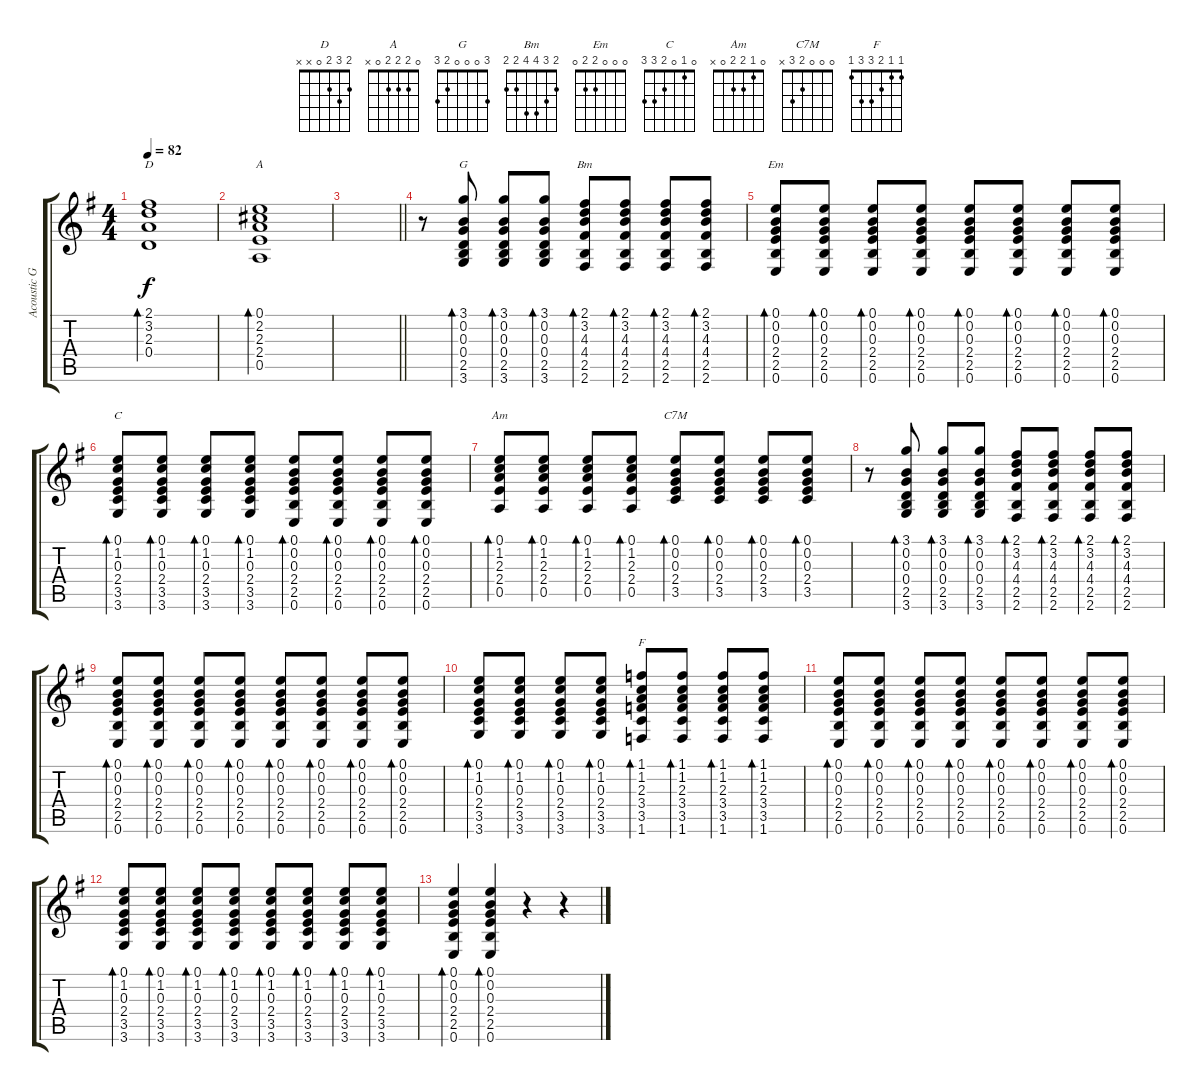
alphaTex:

\track ("Acoustic Guitar" "Acoustic G") {instrument acousticguitarsteel}
\staff {score tabs}
\tuning (E4 B3 G3 D3 A2 E2) {hide}
\chord ("D" 2 3 2 0 x x) {barre 0}
\chord ("A" 0 2 2 2 0 x)
\chord ("G" 3 0 0 0 2 3)
\chord ("Bm" 2 3 4 4 2 2) {barre 0}
\chord ("Em" 0 0 0 2 2 0)
\chord ("C" 0 1 0 2 3 3)
\chord ("Am" 0 1 2 2 0 x)
\chord ("C7M" 0 0 0 2 3 x)
\chord ("F" 1 1 2 3 3 1) {barre 0}
\ts (4 4)
\tempo 82
\clef g2
\ks g
(2.1 3.2 2.3 0.4).1{bd 60 ch "D" dy f} |
(0.1 2.2 2.3 2.4 0.5).1{bd 60 ch "A"} |
\barLineRight lightlight
|
r.8 (3.1 0.2 0.3 0.4 2.5 3.6).8{bd 60 ch "G"} (3.1 0.2 0.3 0.4 2.5 3.6).8{bd 60} (3.1 0.2 0.3 0.4 2.5 3.6).8{bd 60} (2.1 3.2 4.3 4.4 2.5 2.6).8{bd 60 ch "Bm"} (2.1 3.2 4.3 4.4 2.5 2.6).8{bd 60} (2.1 3.2 4.3 4.4 2.5 2.6).8{bd 60} (2.1 3.2 4.3 4.4 2.5 2.6).8{bd 60} |
(0.1 0.2 0.3 2.4 2.5 0.6).8{bd 60 ch "Em"} (0.1 0.2 0.3 2.4 2.5 0.6).8{bd 60} (0.1 0.2 0.3 2.4 2.5 0.6).8{bd 60} (0.1 0.2 0.3 2.4 2.5 0.6).8{bd 60} (0.1 0.2 0.3 2.4 2.5 0.6).8{bd 60} (0.1 0.2 0.3 2.4 2.5 0.6).8{bd 60} (0.1 0.2 0.3 2.4 2.5 0.6).8{bd 60} (0.1 0.2 0.3 2.4 2.5 0.6).8{bd 60} |
(0.1 1.2 0.3 2.4 3.5 3.6).8{bd 60 ch "C"} (0.1 1.2 0.3 2.4 3.5 3.6).8{bd 60} (0.1 1.2 0.3 2.4 3.5 3.6).8{bd 60} (0.1 1.2 0.3 2.4 3.5 3.6).8{bd 60} (0.1 0.2 0.3 2.4 2.5 0.6).8{bd 60} (0.1 0.2 0.3 2.4 2.5 0.6).8{bd 60} (0.1 0.2 0.3 2.4 2.5 0.6).8{bd 60} (0.1 0.2 0.3 2.4 2.5 0.6).8{bd 60} |
(0.1 1.2 2.3 2.4 0.5).8{bd 60 ch "Am"} (0.1 1.2 2.3 2.4 0.5).8{bd 60} (0.1 1.2 2.3 2.4 0.5).8{bd 60} (0.1 1.2 2.3 2.4 0.5).8{bd 60} (0.1 0.2 0.3 2.4 3.5).8{bd 60 ch "C7M"} (0.1 0.2 0.3 2.4 3.5).8{bd 60} (0.1 0.2 0.3 2.4 3.5).8{bd 60} (0.1 0.2 0.3 2.4 3.5).8{bd 60} |
r.8 (3.1 0.2 0.3 0.4 2.5 3.6).8{bd 60} (3.1 0.2 0.3 0.4 2.5 3.6).8{bd 60} (3.1 0.2 0.3 0.4 2.5 3.6).8{bd 60} (2.1 3.2 4.3 4.4 2.5 2.6).8{bd 60} (2.1 3.2 4.3 4.4 2.5 2.6).8{bd 60} (2.1 3.2 4.3 4.4 2.5 2.6).8{bd 60} (2.1 3.2 4.3 4.4 2.5 2.6).8{bd 60} |
(0.1 0.2 0.3 2.4 2.5 0.6).8{bd 60} (0.1 0.2 0.3 2.4 2.5 0.6).8{bd 60} (0.1 0.2 0.3 2.4 2.5 0.6).8{bd 60} (0.1 0.2 0.3 2.4 2.5 0.6).8{bd 60} (0.1 0.2 0.3 2.4 2.5 0.6).8{bd 60} (0.1 0.2 0.3 2.4 2.5 0.6).8{bd 60} (0.1 0.2 0.3 2.4 2.5 0.6).8{bd 60} (0.1 0.2 0.3 2.4 2.5 0.6).8{bd 60} |
(0.1 1.2 0.3 2.4 3.5 3.6).8{bd 60} (0.1 1.2 0.3 2.4 3.5 3.6).8{bd 60} (0.1 1.2 0.3 2.4 3.5 3.6).8{bd 60} (0.1 1.2 0.3 2.4 3.5 3.6).8{bd 60} (1.1 1.2 2.3 3.4 3.5 1.6).8{bd 60 ch "F"} (1.1 1.2 2.3 3.4 3.5 1.6).8{bd 60} (1.1 1.2 2.3 3.4 3.5 1.6).8{bd 60} (1.1 1.2 2.3 3.4 3.5 1.6).8{bd 60} |
(0.1 0.2 0.3 2.4 2.5 0.6).8{bd 60} (0.1 0.2 0.3 2.4 2.5 0.6).8{bd 60} (0.1 0.2 0.3 2.4 2.5 0.6).8{bd 60} (0.1 0.2 0.3 2.4 2.5 0.6).8{bd 60} (0.1 0.2 0.3 2.4 2.5 0.6).8{bd 60} (0.1 0.2 0.3 2.4 2.5 0.6).8{bd 60} (0.1 0.2 0.3 2.4 2.5 0.6).8{bd 60} (0.1 0.2 0.3 2.4 2.5 0.6).8{bd 60} |
(0.1 1.2 0.3 2.4 3.5 3.6).8{bd 60} (0.1 1.2 0.3 2.4 3.5 3.6).8{bd 60} (0.1 1.2 0.3 2.4 3.5 3.6).8{bd 60} (0.1 1.2 0.3 2.4 3.5 3.6).8{bd 60} (0.1 1.2 0.3 2.4 3.5 3.6).8{bd 60} (0.1 1.2 0.3 2.4 3.5 3.6).8{bd 60} (0.1 1.2 0.3 2.4 3.5 3.6).8{bd 60} (0.1 1.2 0.3 2.4 3.5 3.6).8{bd 60} |
(0.1 0.2 0.3 2.4 2.5 0.6).4{bd 60} (0.1 0.2 0.3 2.4 2.5 0.6).4{bd 60} r.4 r.4
